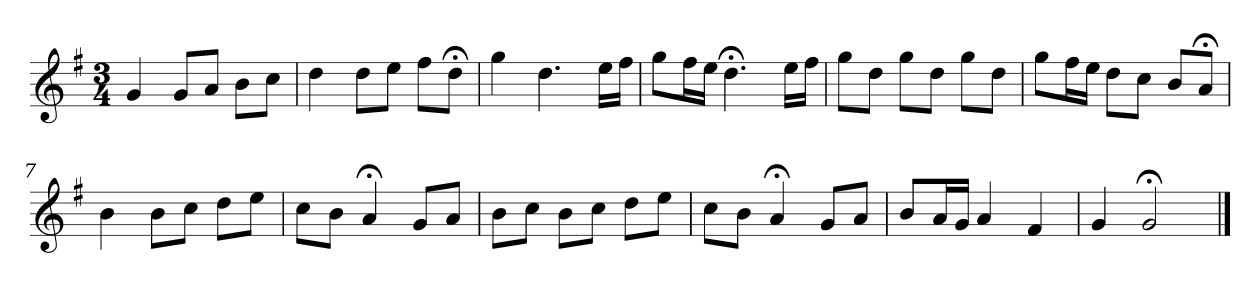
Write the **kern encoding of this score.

**kern
*part1
*staff1
*k[f#]
*G:
*M3/4
*MM120
=1
4g
8gL
8aJ
8bL
8ccJ
=2
4dd
8ddL
8eeJ
8ff#L
8dd;<J
=3
4gg
4.dd
16eeLL
16ff#JJ
=4
8ggL
16ff#L
16eeJJ
4.dd;<
16eeLL
16ff#JJ
=5
8ggL
8ddJ
8ggL
8ddJ
8ggL
8ddJ
=6
8ggL
16ff#L
16eeJJ
8ddL
8ccJ
8bL
8a;<J
=7
4b
8bL
8ccJ
8ddL
8eeJ
=8
8ccL
8bJ
4a;<
8gL
8aJ
=9
8bL
8ccJ
8bL
8ccJ
8ddL
8eeJ
=10
8ccL
8bJ
4a;<
8gL
8aJ
=11
8bL
16aL
16gJJ
4a
4f#
=12
4g
2g;<
==
*-
